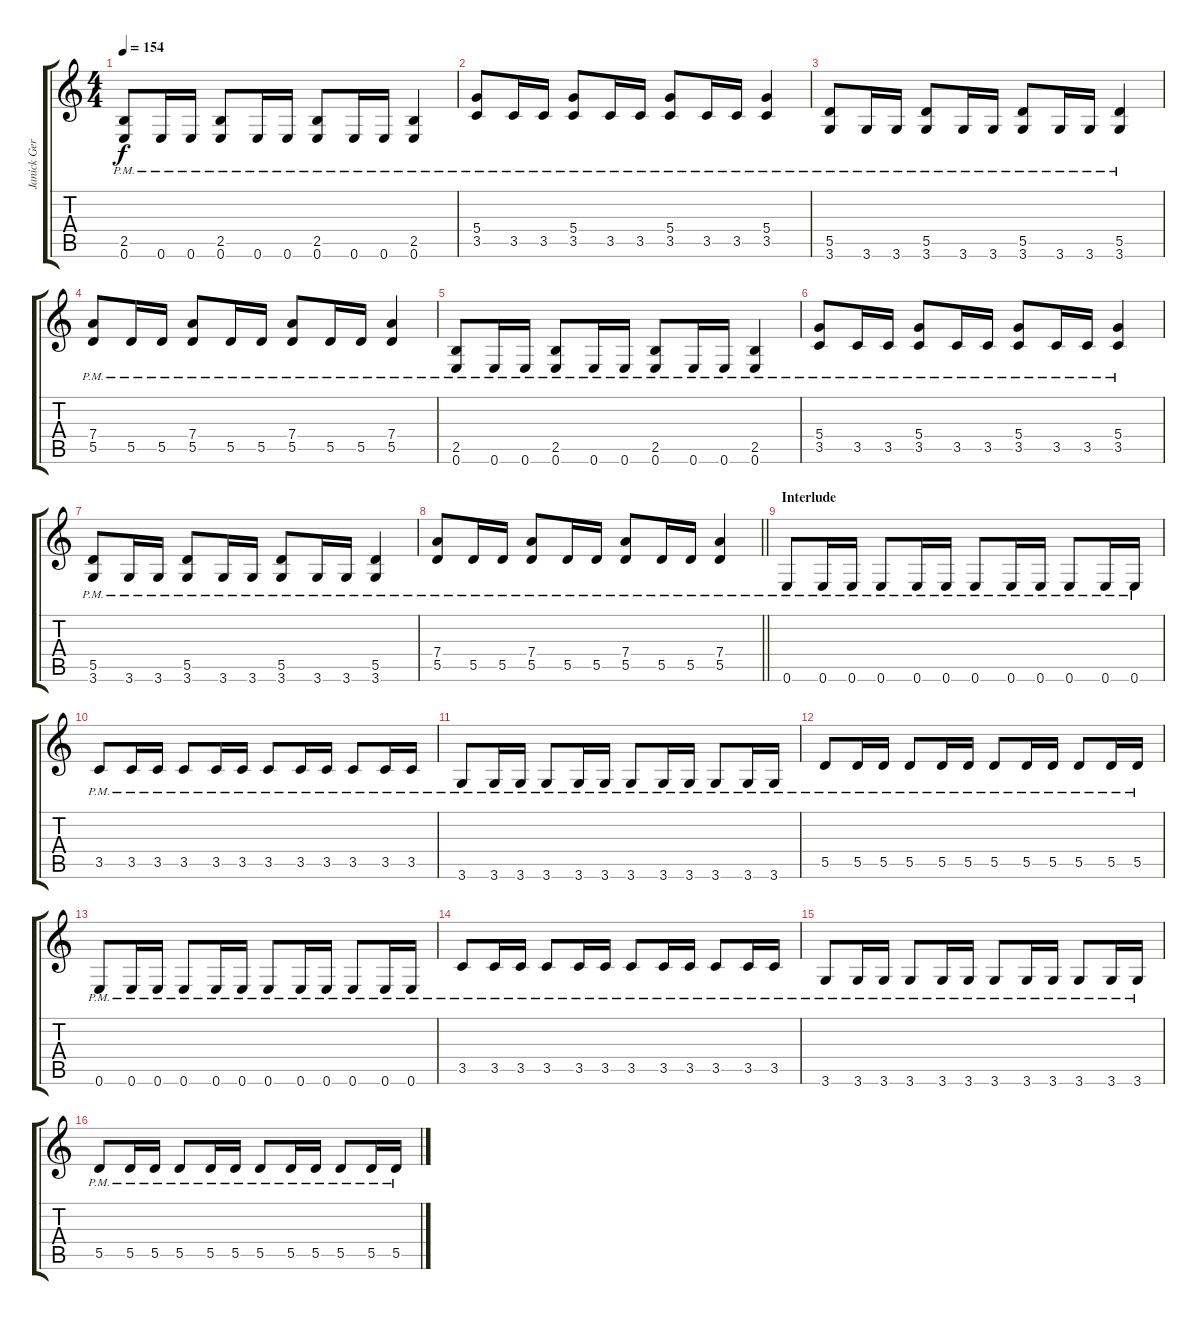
\track ("Janick Gers" "Janick Ger") {instrument distortionguitar}
\staff {score tabs}
\tuning (E4 B3 G3 D3 A2 E2) {hide}
\ts (4 4)
\tempo 154
\clef g2
\ks c
(2.5{pm} 0.6{pm}).8{dy f} 0.6{pm}.16 0.6{pm}.16 (2.5{pm} 0.6{pm}).8 0.6{pm}.16 0.6{pm}.16 (2.5{pm} 0.6{pm}).8 0.6{pm}.16 0.6{pm}.16 (2.5{pm} 0.6{pm}).4 |
(5.4{pm} 3.5{pm}).8 3.5{pm}.16 3.5{pm}.16 (5.4{pm} 3.5{pm}).8 3.5{pm}.16 3.5{pm}.16 (5.4{pm} 3.5{pm}).8 3.5{pm}.16 3.5{pm}.16 (5.4{pm} 3.5{pm}).4 |
(5.5{pm} 3.6{pm}).8 3.6{pm}.16 3.6{pm}.16 (5.5{pm} 3.6{pm}).8 3.6{pm}.16 3.6{pm}.16 (5.5{pm} 3.6{pm}).8 3.6{pm}.16 3.6{pm}.16 (5.5{pm} 3.6{pm}).4 |
(7.4{pm} 5.5{pm}).8 5.5{pm}.16 5.5{pm}.16 (7.4{pm} 5.5{pm}).8 5.5{pm}.16 5.5{pm}.16 (7.4{pm} 5.5{pm}).8 5.5{pm}.16 5.5{pm}.16 (7.4{pm} 5.5{pm}).4 |
(2.5{pm} 0.6{pm}).8 0.6{pm}.16 0.6{pm}.16 (2.5{pm} 0.6{pm}).8 0.6{pm}.16 0.6{pm}.16 (2.5{pm} 0.6{pm}).8 0.6{pm}.16 0.6{pm}.16 (2.5{pm} 0.6{pm}).4 |
(5.4{pm} 3.5{pm}).8 3.5{pm}.16 3.5{pm}.16 (5.4{pm} 3.5{pm}).8 3.5{pm}.16 3.5{pm}.16 (5.4{pm} 3.5{pm}).8 3.5{pm}.16 3.5{pm}.16 (5.4{pm} 3.5{pm}).4 |
(5.5{pm} 3.6{pm}).8 3.6{pm}.16 3.6{pm}.16 (5.5{pm} 3.6{pm}).8 3.6{pm}.16 3.6{pm}.16 (5.5{pm} 3.6{pm}).8 3.6{pm}.16 3.6{pm}.16 (5.5{pm} 3.6{pm}).4 |
\barLineRight lightlight
(7.4{pm} 5.5{pm}).8 5.5{pm}.16 5.5{pm}.16 (7.4{pm} 5.5{pm}).8 5.5{pm}.16 5.5{pm}.16 (7.4{pm} 5.5{pm}).8 5.5{pm}.16 5.5{pm}.16 (7.4{pm} 5.5{pm}).4 |
\section ("" "Interlude")
0.6{pm}.8 0.6{pm}.16 0.6{pm}.16 0.6{pm}.8 0.6{pm}.16 0.6{pm}.16 0.6{pm}.8 0.6{pm}.16 0.6{pm}.16 0.6{pm}.8 0.6{pm}.16 0.6{pm}.16 |
3.5{pm}.8 3.5{pm}.16 3.5{pm}.16 3.5{pm}.8 3.5{pm}.16 3.5{pm}.16 3.5{pm}.8 3.5{pm}.16 3.5{pm}.16 3.5{pm}.8 3.5{pm}.16 3.5{pm}.16 |
3.6{pm}.8 3.6{pm}.16 3.6{pm}.16 3.6{pm}.8 3.6{pm}.16 3.6{pm}.16 3.6{pm}.8 3.6{pm}.16 3.6{pm}.16 3.6{pm}.8 3.6{pm}.16 3.6{pm}.16 |
5.5{pm}.8 5.5{pm}.16 5.5{pm}.16 5.5{pm}.8 5.5{pm}.16 5.5{pm}.16 5.5{pm}.8 5.5{pm}.16 5.5{pm}.16 5.5{pm}.8 5.5{pm}.16 5.5{pm}.16 |
0.6{pm}.8 0.6{pm}.16 0.6{pm}.16 0.6{pm}.8 0.6{pm}.16 0.6{pm}.16 0.6{pm}.8 0.6{pm}.16 0.6{pm}.16 0.6{pm}.8 0.6{pm}.16 0.6{pm}.16 |
3.5{pm}.8 3.5{pm}.16 3.5{pm}.16 3.5{pm}.8 3.5{pm}.16 3.5{pm}.16 3.5{pm}.8 3.5{pm}.16 3.5{pm}.16 3.5{pm}.8 3.5{pm}.16 3.5{pm}.16 |
3.6{pm}.8 3.6{pm}.16 3.6{pm}.16 3.6{pm}.8 3.6{pm}.16 3.6{pm}.16 3.6{pm}.8 3.6{pm}.16 3.6{pm}.16 3.6{pm}.8 3.6{pm}.16 3.6{pm}.16 |
5.5{pm}.8 5.5{pm}.16 5.5{pm}.16 5.5{pm}.8 5.5{pm}.16 5.5{pm}.16 5.5{pm}.8 5.5{pm}.16 5.5{pm}.16 5.5{pm}.8 5.5{pm}.16 5.5{pm}.16
